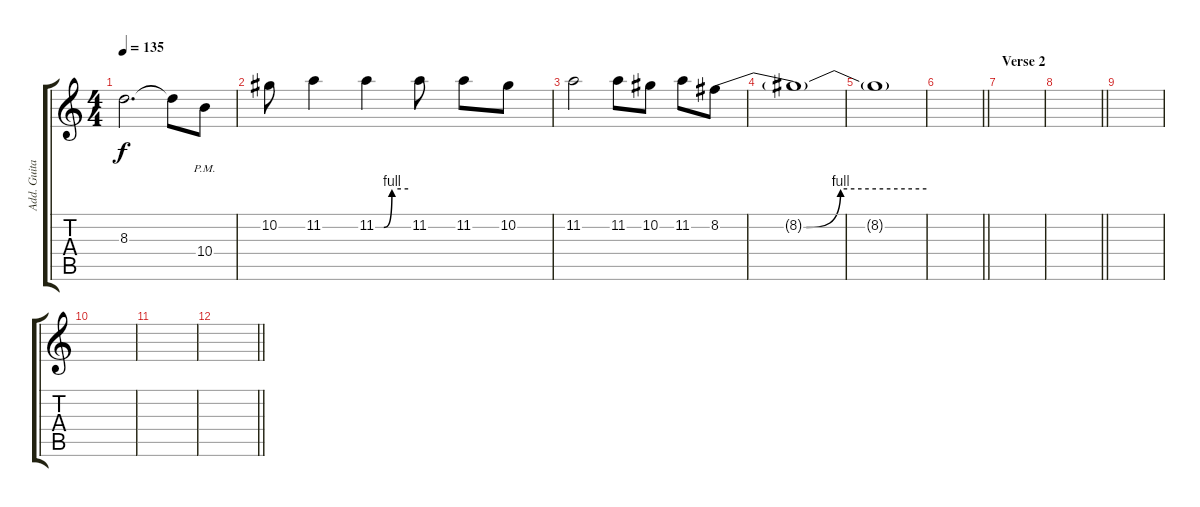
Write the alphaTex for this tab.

\track ("Add. Guitar 3" "Add. Guita") {instrument distortionguitar}
\staff {score tabs}
\tuning (Eb4 Bb3 Gb3 Db3 Ab2 Db2) {hide}
\ts (4 4)
\tempo 135
\clef g2
\ks c
8.3.2{d dy f} 8.3{t}.8 10.4{pm}.8 |
10.2.8 11.2.4 11.2{be (custom 0 0 15 0 30 4 60 4)}.4 11.2.8 11.2.8 10.2.8 |
11.2.2 11.2.8 10.2.8 11.2.8 8.2{be (custom 0 0 25 0 35 4 60 4)}.8 |
8.2{t}.1 |
8.2{t}.1 |
\barLineRight lightlight
|
\section ("" "Verse 2")
|
\barLineRight lightlight
|
|
|
|
\barLineRight lightlight
